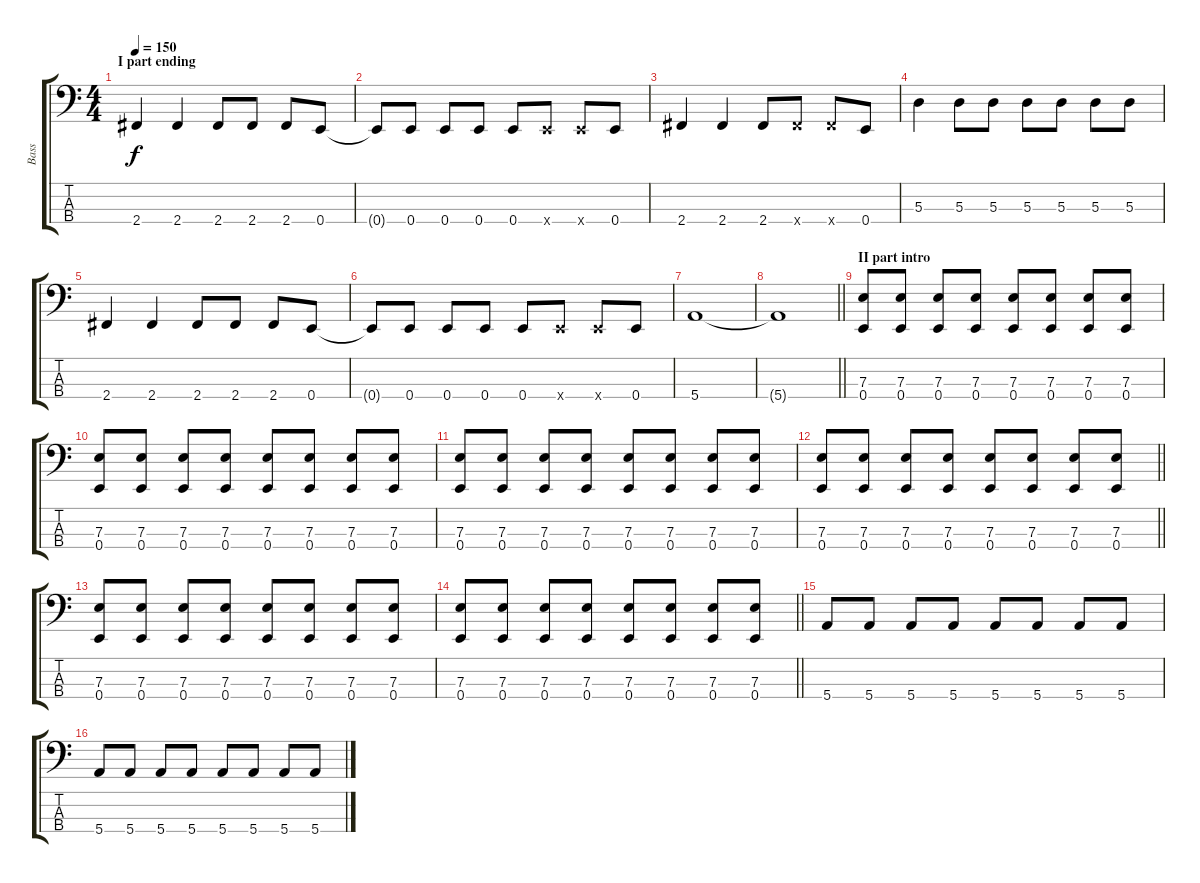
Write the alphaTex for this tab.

\track ("Bass" "Bass") {instrument electricbasspick}
\staff {score tabs}
\tuning (G2 D2 A1 E1) {hide}
\ts (4 4)
\section ("" "I part ending")
\tempo 150
\clef f4
\ks c
2.4.4{dy f} 2.4.4 2.4.8 2.4.8 2.4.8 0.4.8 |
0.4{t}.8 0.4.8 0.4.8 0.4.8 0.4.8 0.4{x}.8 0.4{x}.8 0.4.8 |
2.4.4 2.4.4 2.4.8 2.4{x}.8 2.4{x}.8 0.4.8 |
5.3.4 5.3.8 5.3.8 5.3.8 5.3.8 5.3.8 5.3.8 |
2.4.4 2.4.4 2.4.8 2.4.8 2.4.8 0.4.8 |
0.4{t}.8 0.4.8 0.4.8 0.4.8 0.4.8 0.4{x}.8 0.4{x}.8 0.4.8 |
5.4.1 |
\barLineRight lightlight
5.4{t}.1 |
\section ("" "II part intro")
(7.3 0.4).8 (7.3 0.4).8 (7.3 0.4).8 (7.3 0.4).8 (7.3 0.4).8 (7.3 0.4).8 (7.3 0.4).8 (7.3 0.4).8 |
(7.3 0.4).8 (7.3 0.4).8 (7.3 0.4).8 (7.3 0.4).8 (7.3 0.4).8 (7.3 0.4).8 (7.3 0.4).8 (7.3 0.4).8 |
(7.3 0.4).8 (7.3 0.4).8 (7.3 0.4).8 (7.3 0.4).8 (7.3 0.4).8 (7.3 0.4).8 (7.3 0.4).8 (7.3 0.4).8 |
\barLineRight lightlight
(7.3 0.4).8 (7.3 0.4).8 (7.3 0.4).8 (7.3 0.4).8 (7.3 0.4).8 (7.3 0.4).8 (7.3 0.4).8 (7.3 0.4).8 |
(7.3 0.4).8 (7.3 0.4).8 (7.3 0.4).8 (7.3 0.4).8 (7.3 0.4).8 (7.3 0.4).8 (7.3 0.4).8 (7.3 0.4).8 |
\barLineRight lightlight
(7.3 0.4).8 (7.3 0.4).8 (7.3 0.4).8 (7.3 0.4).8 (7.3 0.4).8 (7.3 0.4).8 (7.3 0.4).8 (7.3 0.4).8 |
5.4.8 5.4.8 5.4.8 5.4.8 5.4.8 5.4.8 5.4.8 5.4.8 |
5.4.8 5.4.8 5.4.8 5.4.8 5.4.8 5.4.8 5.4.8 5.4.8
